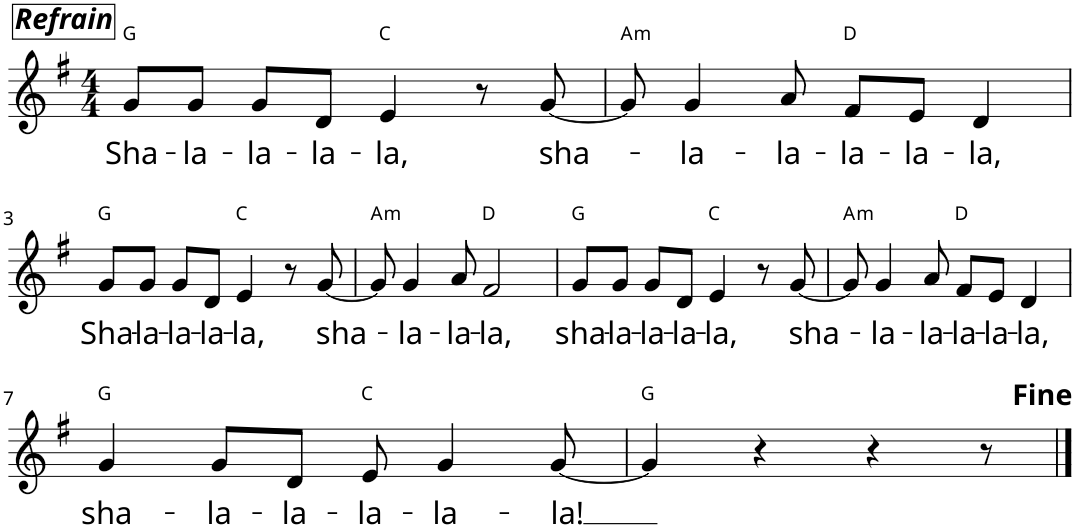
**kern	**text	**harte
*part1	*part1	*part1
*staff1	*staff1	*
*I"Piano	*	*
*I'Pno.	*	*
*clefG2	*	*
*k[f#]	*	*
*G:	*	*
*M4/4	*	*
=1	=1	=1
!LO:TX:a:Bi:t=Refrain	!	!
!	!LO:LY:b	!
8g/L	Sha-	G:maj
!	!LO:LY:b	!
8g/J	-la-	.
!	!LO:LY:b	!
8g/L	-la-	.
!	!LO:LY:b	!
8d/J	-la-	.
!	!LO:LY:b	!
4e/	-la,	C:maj
8r	.	.
!	!LO:LY:b	!
[8g/	sha-	.
=2	=2	=2
!	!	!LO:H:kt=m
8g/]	.	A:min
!	!LO:LY:b	!
4g/	-la-	.
!	!LO:LY:b	!
8a/	-la-	.
!	!LO:LY:b	!
8f#/L	-la-	D:maj
!	!LO:LY:b	!
8e/J	-la-	.
!	!LO:LY:b	!
4d/	-la,	.
!!LO:LB:g=z
=3	=3	=3
!	!LO:LY:b	!
8g/L	Sha-	G:maj
!	!LO:LY:b	!
8g/J	-la-	.
!	!LO:LY:b	!
8g/L	-la-	.
!	!LO:LY:b	!
8d/J	-la-	.
!	!LO:LY:b	!
4e/	-la,	C:maj
8r	.	.
!	!LO:LY:b	!
[8g/	sha-	.
=4	=4	=4
!	!	!LO:H:kt=m
8g/]	.	A:min
!	!LO:LY:b	!
4g/	-la-	.
!	!LO:LY:b	!
8a/	-la-	.
!	!LO:LY:b	!
2f#/	-la,	D:maj
=5	=5	=5
!	!LO:LY:b	!
8g/L	sha-	G:maj
!	!LO:LY:b	!
8g/J	-la-	.
!	!LO:LY:b	!
8g/L	-la-	.
!	!LO:LY:b	!
8d/J	-la-	.
!	!LO:LY:b	!
4e/	-la,	C:maj
8r	.	.
!	!LO:LY:b	!
[8g/	sha-	.
=6	=6	=6
!	!	!LO:H:kt=m
8g/]	.	A:min
!	!LO:LY:b	!
4g/	-la-	.
!	!LO:LY:b	!
8a/	-la-	.
!	!LO:LY:b	!
8f#/L	-la-	D:maj
!	!LO:LY:b	!
8e/J	-la-	.
!	!LO:LY:b	!
4d/	-la,	.
!!LO:LB:g=z
=7	=7	=7
!	!LO:LY:b	!
4g/	sha-	G:maj
!	!LO:LY:b	!
8g/L	-la-	.
!	!LO:LY:b	!
8d/J	-la-	.
!	!LO:LY:b	!
8e/	-la-	C:maj
!	!LO:LY:b	!
4g/	-la-	.
!	!LO:LY:b	!
[8g/	-la!	.
=8	=8	=8
4g/]	.	G:maj
4r	.	.
4r	.	.
8r	.	.
==	==	==
*-	*-	*-
